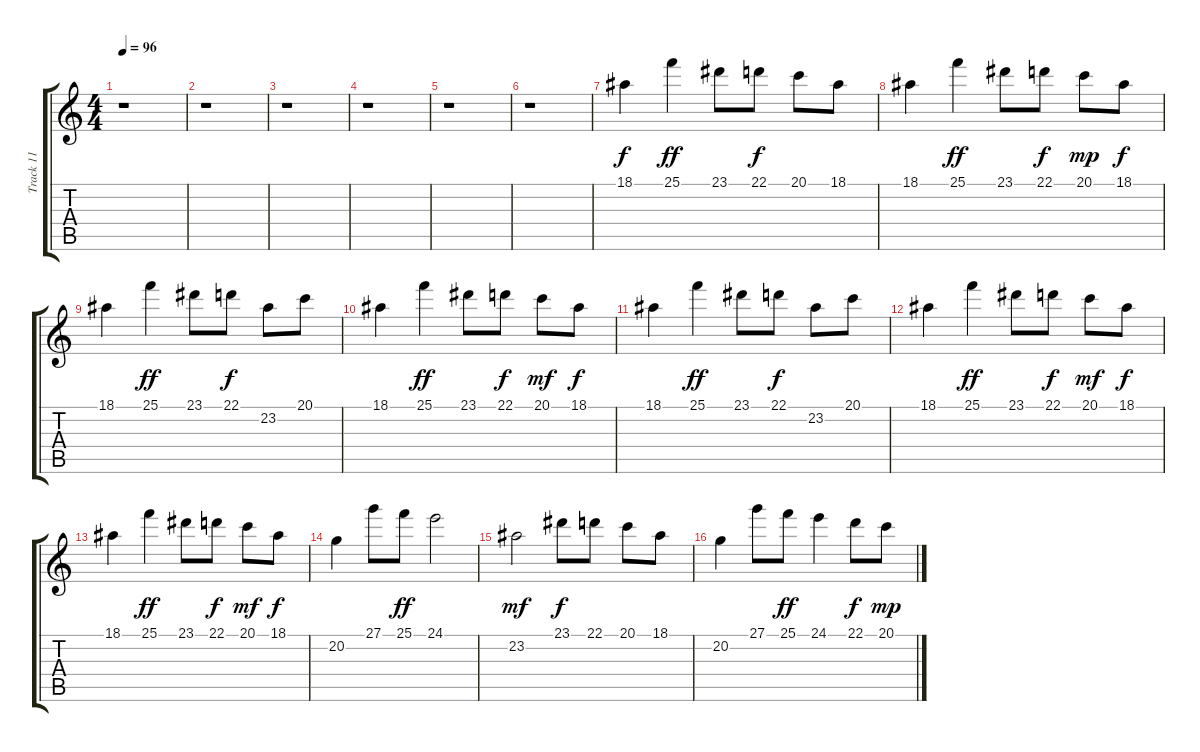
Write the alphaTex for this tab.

\track ("Track 11" "Track 11") {instrument acousticgrandpiano}
\staff {score tabs}
\tuning (E4 B3 G3 D3 A2 E2) {hide}
\ts (4 4)
\tempo 96
\clef g2
\ks c
r.1{dy mf} |
r.1 |
r.1 |
r.1 |
r.1 |
r.1 |
18.1.4{dy f} 25.1.4{dy ff} 23.1.8 22.1.8{dy f} 20.1.8 18.1.8 |
18.1.4 25.1.4{dy ff} 23.1.8 22.1.8{dy f} 20.1.8{dy mp} 18.1.8{dy f} |
18.1.4 25.1.4{dy ff} 23.1.8 22.1.8{dy f} 23.2.8 20.1.8 |
18.1.4 25.1.4{dy ff} 23.1.8 22.1.8{dy f} 20.1.8{dy mf} 18.1.8{dy f} |
18.1.4 25.1.4{dy ff} 23.1.8 22.1.8{dy f} 23.2.8 20.1.8 |
18.1.4 25.1.4{dy ff} 23.1.8 22.1.8{dy f} 20.1.8{dy mf} 18.1.8{dy f} |
18.1.4 25.1.4{dy ff} 23.1.8 22.1.8{dy f} 20.1.8{dy mf} 18.1.8{dy f} |
20.2.4 27.1.8 25.1.8{dy ff} 24.1.2 |
23.2.2{dy mf} 23.1.8{dy f} 22.1.8 20.1.8 18.1.8 |
20.2.4 27.1.8 25.1.8{dy ff} 24.1.4 22.1.8{dy f} 20.1.8{dy mp}
